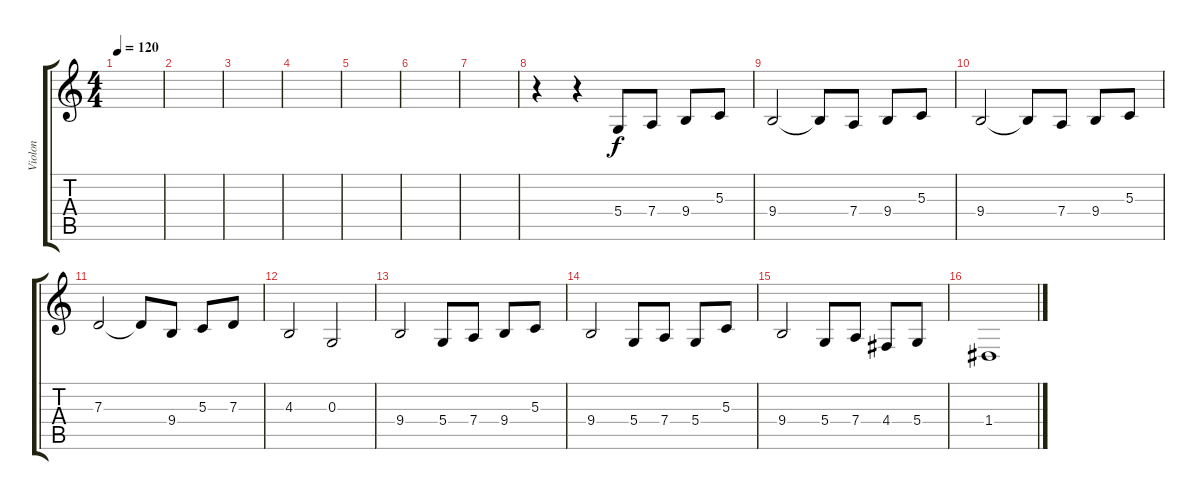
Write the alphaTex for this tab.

\track ("Violon" "Violon") {instrument violin}
\staff {score tabs}
\tuning (E4 B3 G3 D3 A2 E2) {hide}
\ts (4 4)
\tempo 120
\clef g2
\ks c
|
|
|
|
|
|
|
r.4 r.4 5.4.8 7.4.8 9.4.8 5.3.8 |
9.4.2 9.4{t}.8 7.4.8 9.4.8 5.3.8 |
9.4.2 9.4{t}.8 7.4.8 9.4.8 5.3.8 |
7.3.2 7.3{t}.8 9.4.8 5.3.8 7.3.8 |
4.3.2 0.3.2 |
9.4.2 5.4.8 7.4.8 9.4.8 5.3.8 |
9.4.2 5.4.8 7.4.8 5.4.8 5.3.8 |
9.4.2 5.4.8 7.4.8 4.4.8 5.4.8 |
1.4.1
